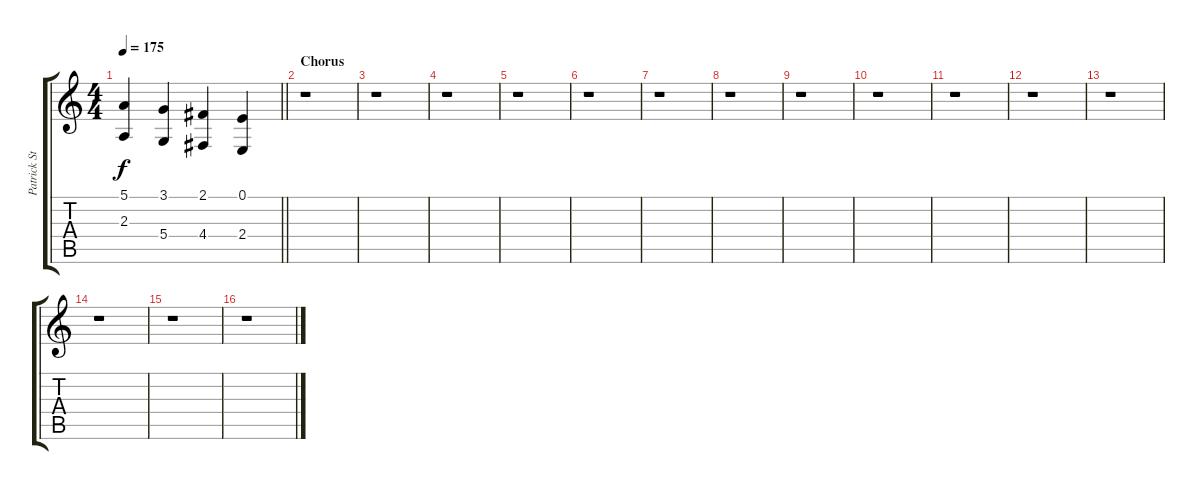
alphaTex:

\track ("Patrick Stumph (Backing Vocals and Harmo" "Patrick St") {instrument oboe}
\staff {score tabs}
\tuning (E4 B3 G3 D3 A2 E2) {hide}
\ts (4 4)
\tempo 175
\clef g2
\barLineRight lightlight
\ks c
(5.1{t} 2.3{t}).4{dy f} (3.1 5.4).4 (2.1 4.4).4 (0.1 2.4).4 |
\section ("" "Chorus")
r.1 |
r.1 |
r.1 |
r.1 |
r.1 |
r.1 |
r.1 |
r.1 |
r.1 |
r.1 |
r.1 |
r.1 |
r.1 |
r.1 |
r.1
